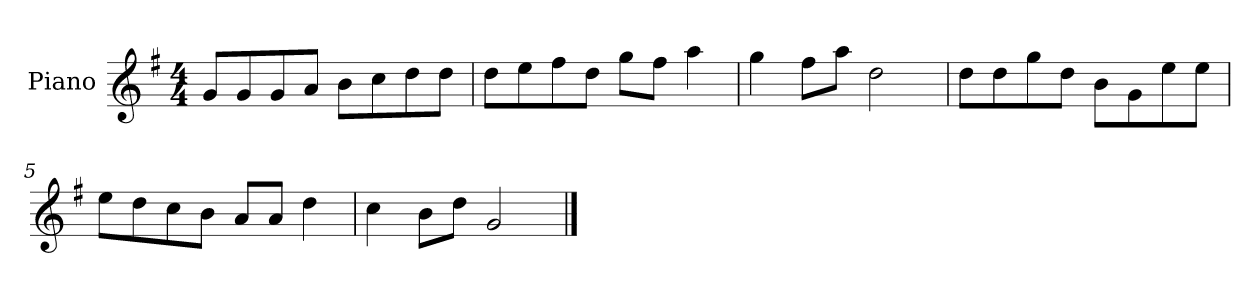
**kern
*part1
*staff1
*I"Piano
*I'P-no
*clefG2
*k[f#]
*M4/4
*MM90
=1
8g/L
8g/
8g/
8a/J
8b\L
8cc\
8dd\
8dd\J
=2
8dd\L
8ee\
8ff#\
8dd\J
8gg\L
8ff#\J
4aa\
=3
4gg\
8ff#\L
8aa\J
2dd\
=4
8dd\L
8dd\
8gg\
8dd\J
8b\L
8g\
8ee\
8ee\J
=5
8ee\L
8dd\
8cc\
8b\J
8a/L
8a/J
4dd\
=6
4cc\
8b\L
8dd\J
2g/
==
*-
